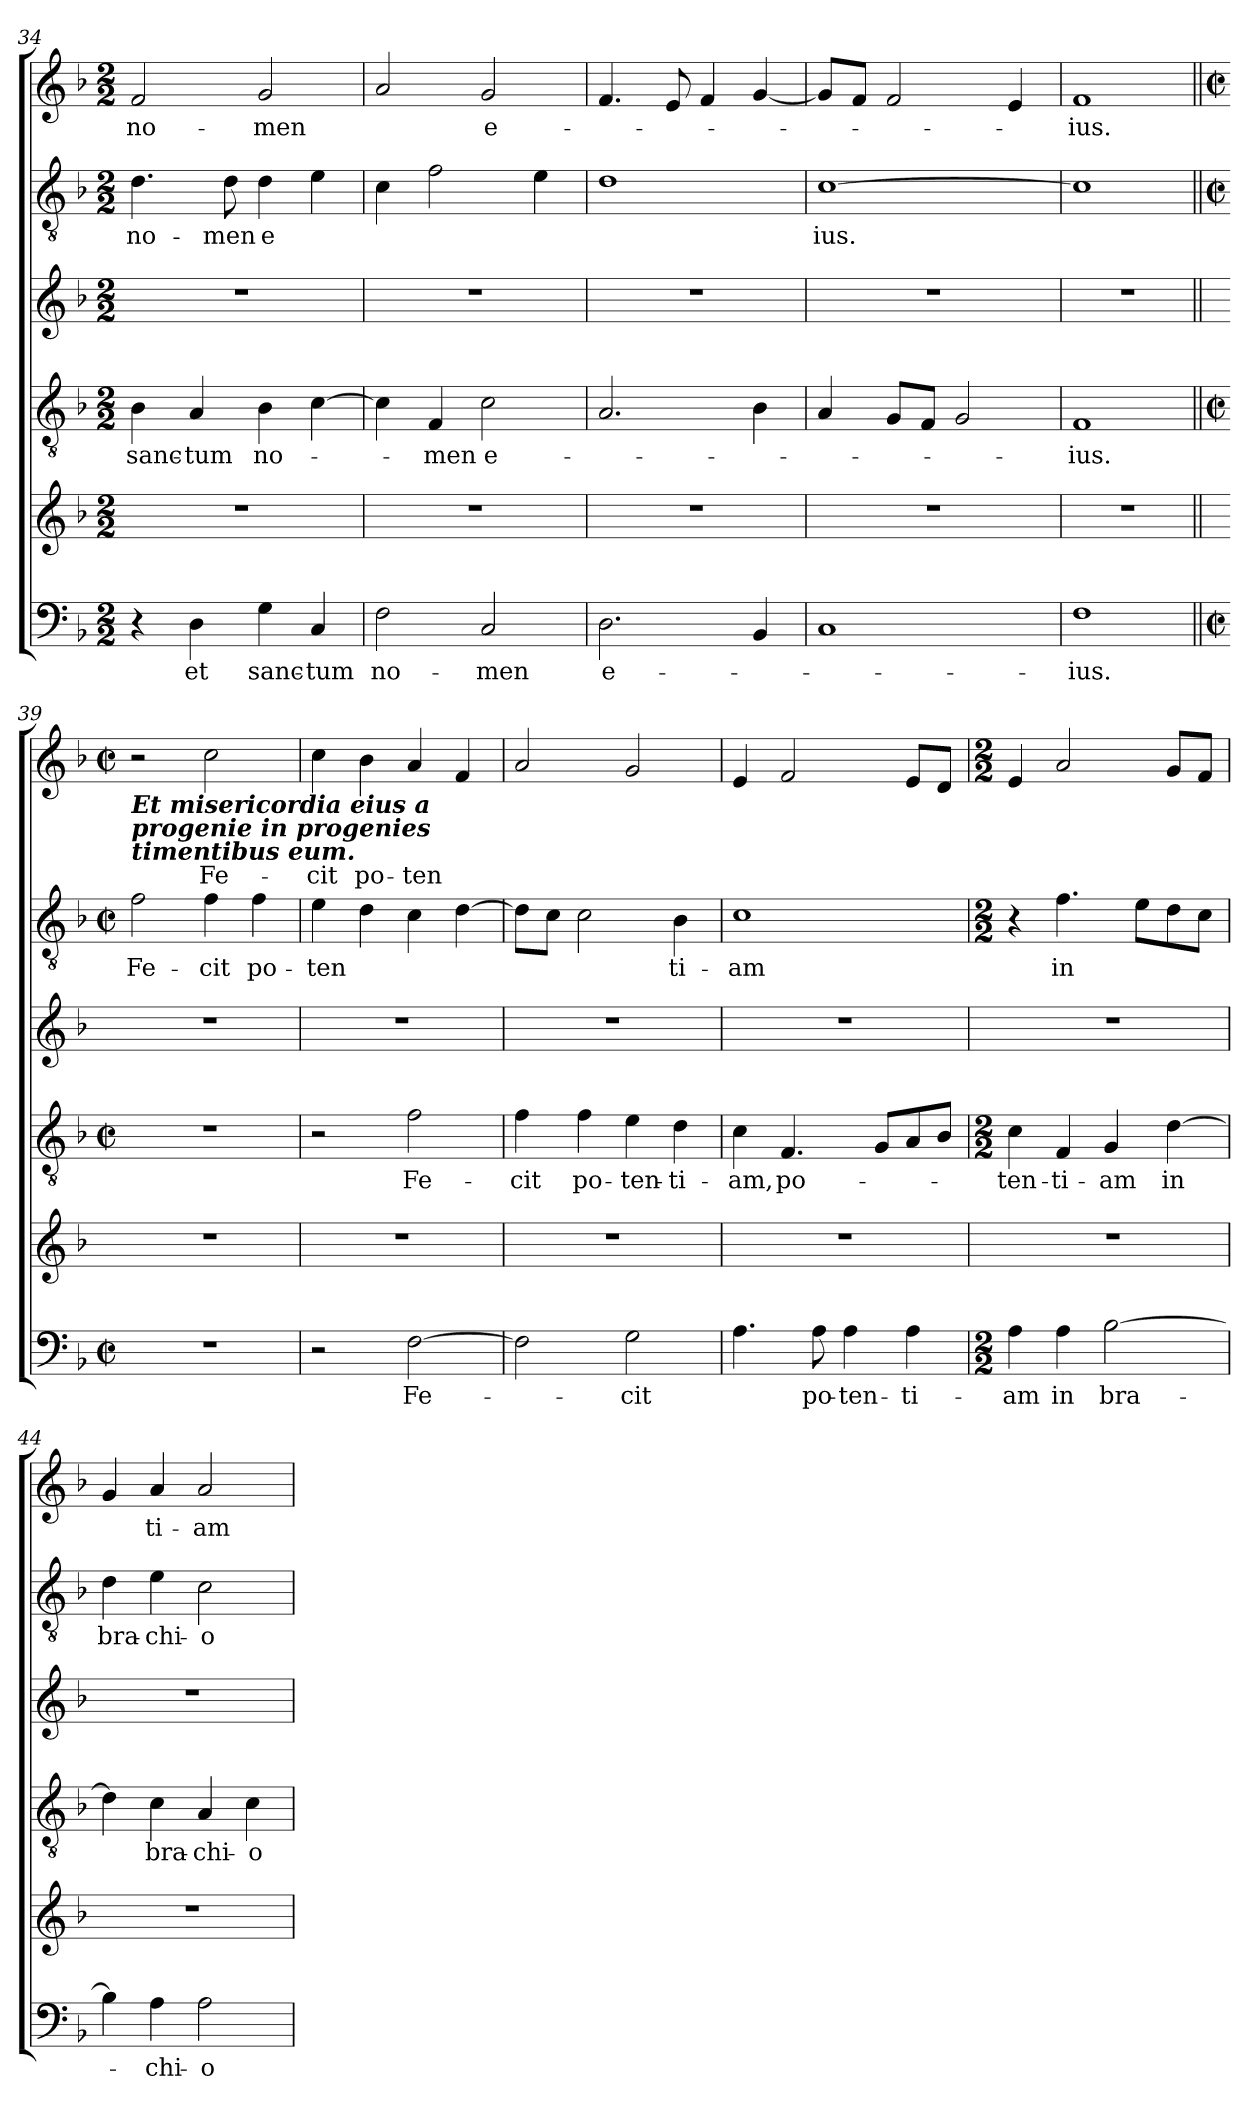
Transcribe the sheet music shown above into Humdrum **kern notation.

**kern	**text	**kern	**kern	**text	**kern	**kern	**text	**kern	**text
*part6	*part6	*part5	*part4	*part4	*part3	*part2	*part2	*part1	*part1
*staff6	*staff6	*staff5	*staff4	*staff4	*staff3	*staff2	*staff2	*staff1	*staff1
!!LO:LB:g=z
*clefF4	*	*clefG2	*clefGv2	*	*clefG2	*clefGv2	*	*clefG2	*
*k[b-]	*	*k[b-]	*k[b-]	*	*k[b-]	*k[b-]	*	*k[b-]	*
*F:	*	*F:	*F:	*	*F:	*F:	*	*F:	*
*M2/2	*	*M2/2	*M2/2	*	*M2/2	*M2/2	*	*M2/2	*
=34	=34	=34	=34	=34	=34	=34	=34	=34	=34
!	!	!	!	!LO:LY:b	!	!	!LO:LY:b	!	!LO:LY:b
4r	.	1r	4B-\	sanc-	1r	4.d\	no-	2f/	no-
!	!LO:LY:b	!	!	!LO:LY:b	!	!	!	!	!
4D\	et	.	4A/	-tum	.	.	.	.	.
!	!	!	!	!	!	!	!LO:LY:b	!	!
.	.	.	.	.	.	8d\	-men	.	.
!	!LO:LY:b	!	!	!LO:LY:b	!	!	!LO:LY:b	!	!LO:LY:b
4G\	sanc-	.	4B-\	no-	.	4d\	e	2g/	-men
!	!LO:LY:b	!	!	!	!	!	!	!	!
4C/	-tum	.	[4c\	.	.	4e\	.	.	.
=35	=35	=35	=35	=35	=35	=35	=35	=35	=35
!	!LO:LY:b	!	!	!	!	!	!	!	!
2F\	no-	1r	4c\]	.	1r	4c\	.	2a/	.
!	!	!	!	!LO:LY:b	!	!	!	!	!
.	.	.	4F/	-men	.	2f\	.	.	.
!	!LO:LY:b	!	!	!LO:LY:b	!	!	!	!	!LO:LY:b
2C/	-men	.	2c\	e-	.	.	.	2g/	e-
.	.	.	.	.	.	4e\	.	.	.
=36	=36	=36	=36	=36	=36	=36	=36	=36	=36
!	!LO:LY:b	!	!	!	!	!	!	!	!
2.D\	e-	1r	2.A/	.	1r	1d	.	4.f/	.
.	.	.	.	.	.	.	.	8e/	.
.	.	.	.	.	.	.	.	4f/	.
4BB-/	.	.	4B-\	.	.	.	.	[4g/	.
=37	=37	=37	=37	=37	=37	=37	=37	=37	=37
!	!	!	!	!	!	!	!LO:LY:b	!	!
1C	.	1r	4A/	.	1r	[1c	ius.	8g/L]	.
.	.	.	.	.	.	.	.	8f/J	.
.	.	.	8G/L	.	.	.	.	2f/	.
.	.	.	8F/J	.	.	.	.	.	.
.	.	.	2G/	.	.	.	.	.	.
.	.	.	.	.	.	.	.	4e/	.
=38	=38	=38	=38	=38	=38	=38	=38	=38	=38
!	!LO:LY:b	!	!	!LO:LY:b	!	!	!	!	!LO:LY:b
1F	-ius.	1r	1F	-ius.	1r	1c]	.	1f	-ius.
!!LO:PB:g=z
=39||	=39||	=39||	=39||	=39||	=39||	=39||	=39||	=39||	=39||
*M2/2	*	*	*M2/2	*	*	*M2/2	*	*M2/2	*
*met(c|)	*	*	*met(c|)	*	*	*met(c|)	*	*met(c|)	*
!	!	!	!	!	!	!	!	!LO:TX:b:Bi:t=Et misericordia eius a \nprogenie in progenies\ntimentibus eum.	!
!	!	!	!	!	!	!	!LO:LY:b	!	!
1r	.	1r	1r	.	1r	2f\	Fe-	2r	.
!	!	!	!	!	!	!	!LO:LY:b	!	!LO:LY:b
.	.	.	.	.	.	4f\	-cit	2cc\	Fe-
!	!	!	!	!	!	!	!LO:LY:b	!	!
.	.	.	.	.	.	4f\	po-	.	.
=40	=40	=40	=40	=40	=40	=40	=40	=40	=40
!	!	!	!	!	!	!	!LO:LY:b	!	!LO:LY:b
2r	.	1r	2r	.	1r	4e\	-ten	4cc\	-cit
!	!	!	!	!	!	!	!	!	!LO:LY:b
.	.	.	.	.	.	4d\	.	4b-\	po-
!	!LO:LY:b	!	!	!LO:LY:b	!	!	!	!	!LO:LY:b
[2F\	Fe-	.	2f\	Fe-	.	4c\	.	4a/	-ten
.	.	.	.	.	.	[4d\	.	4f/	.
=41	=41	=41	=41	=41	=41	=41	=41	=41	=41
!	!	!	!	!LO:LY:b	!	!	!	!	!
2F\]	.	1r	4f\	-cit	1r	8d\L]	.	2a/	.
.	.	.	.	.	.	8c\J	.	.	.
!	!	!	!	!LO:LY:b	!	!	!	!	!
.	.	.	4f\	po-	.	2c\	.	.	.
!	!LO:LY:b	!	!	!LO:LY:b	!	!	!	!	!
2G\	-cit	.	4e\	-ten-	.	.	.	2g/	.
!	!	!	!	!LO:LY:b	!	!	!LO:LY:b	!	!
.	.	.	4d\	-ti-	.	4B-\	ti-	.	.
=42	=42	=42	=42	=42	=42	=42	=42	=42	=42
!	!	!	!	!LO:LY:b	!	!	!LO:LY:b	!	!
4.A\	.	1r	4c\	-am,	1r	1c	-am	4e/	.
!	!	!	!	!LO:LY:b	!	!	!	!	!
.	.	.	4.F/	po-	.	.	.	2f/	.
!	!LO:LY:b	!	!	!	!	!	!	!	!
8A\	po-	.	.	.	.	.	.	.	.
!	!LO:LY:b	!	!	!	!	!	!	!	!
4A\	-ten-	.	.	.	.	.	.	.	.
.	.	.	8G/L	.	.	.	.	.	.
!	!LO:LY:b	!	!	!	!	!	!	!	!
4A\	-ti-	.	8A/	.	.	.	.	8e/L	.
.	.	.	8B-/J	.	.	.	.	8d/J	.
!!LO:LB:g=z
=43	=43	=43	=43	=43	=43	=43	=43	=43	=43
*M2/2	*	*	*M2/2	*	*	*M2/2	*	*M2/2	*
!	!LO:LY:b	!	!	!LO:LY:b	!	!	!	!	!
4A\	-­am	1r	4c\	-­ten-	1r	4r	.	4e/	.
!	!LO:LY:b	!	!	!LO:LY:b	!	!	!LO:LY:b	!	!
4A\	in	.	4F/	-ti-	.	4.f\	in	2a/	.
!	!LO:LY:b	!	!	!LO:LY:b	!	!	!	!	!
[2B-\	bra-	.	4G/	-am	.	.	.	.	.
.	.	.	.	.	.	8e\L	.	.	.
!	!	!	!	!LO:LY:b	!	!	!	!	!
.	.	.	[4d\	in	.	8d\	.	8g/L	.
.	.	.	.	.	.	8c\J	.	8f/J	.
=44	=44	=44	=44	=44	=44	=44	=44	=44	=44
!	!	!	!	!	!	!	!LO:LY:b	!	!
4B-\]	.	1r	4d\]	.	1r	4d\	bra-	4g/	.
!	!LO:LY:b	!	!	!LO:LY:b	!	!	!LO:LY:b	!	!LO:LY:b
4A\	-chi-	.	4c\	bra-	.	4e\	-chi-	4a/	ti-
!	!LO:LY:b	!	!	!LO:LY:b	!	!	!LO:LY:b	!	!LO:LY:b
2A\	-o	.	4A/	-chi-	.	2c\	-o	2a/	-am
!	!	!	!	!LO:LY:b	!	!	!	!	!
.	.	.	4c\	-o	.	.	.	.	.
=	=	=	=	=	=	=	=	=	=
*-	*-	*-	*-	*-	*-	*-	*-	*-	*-
